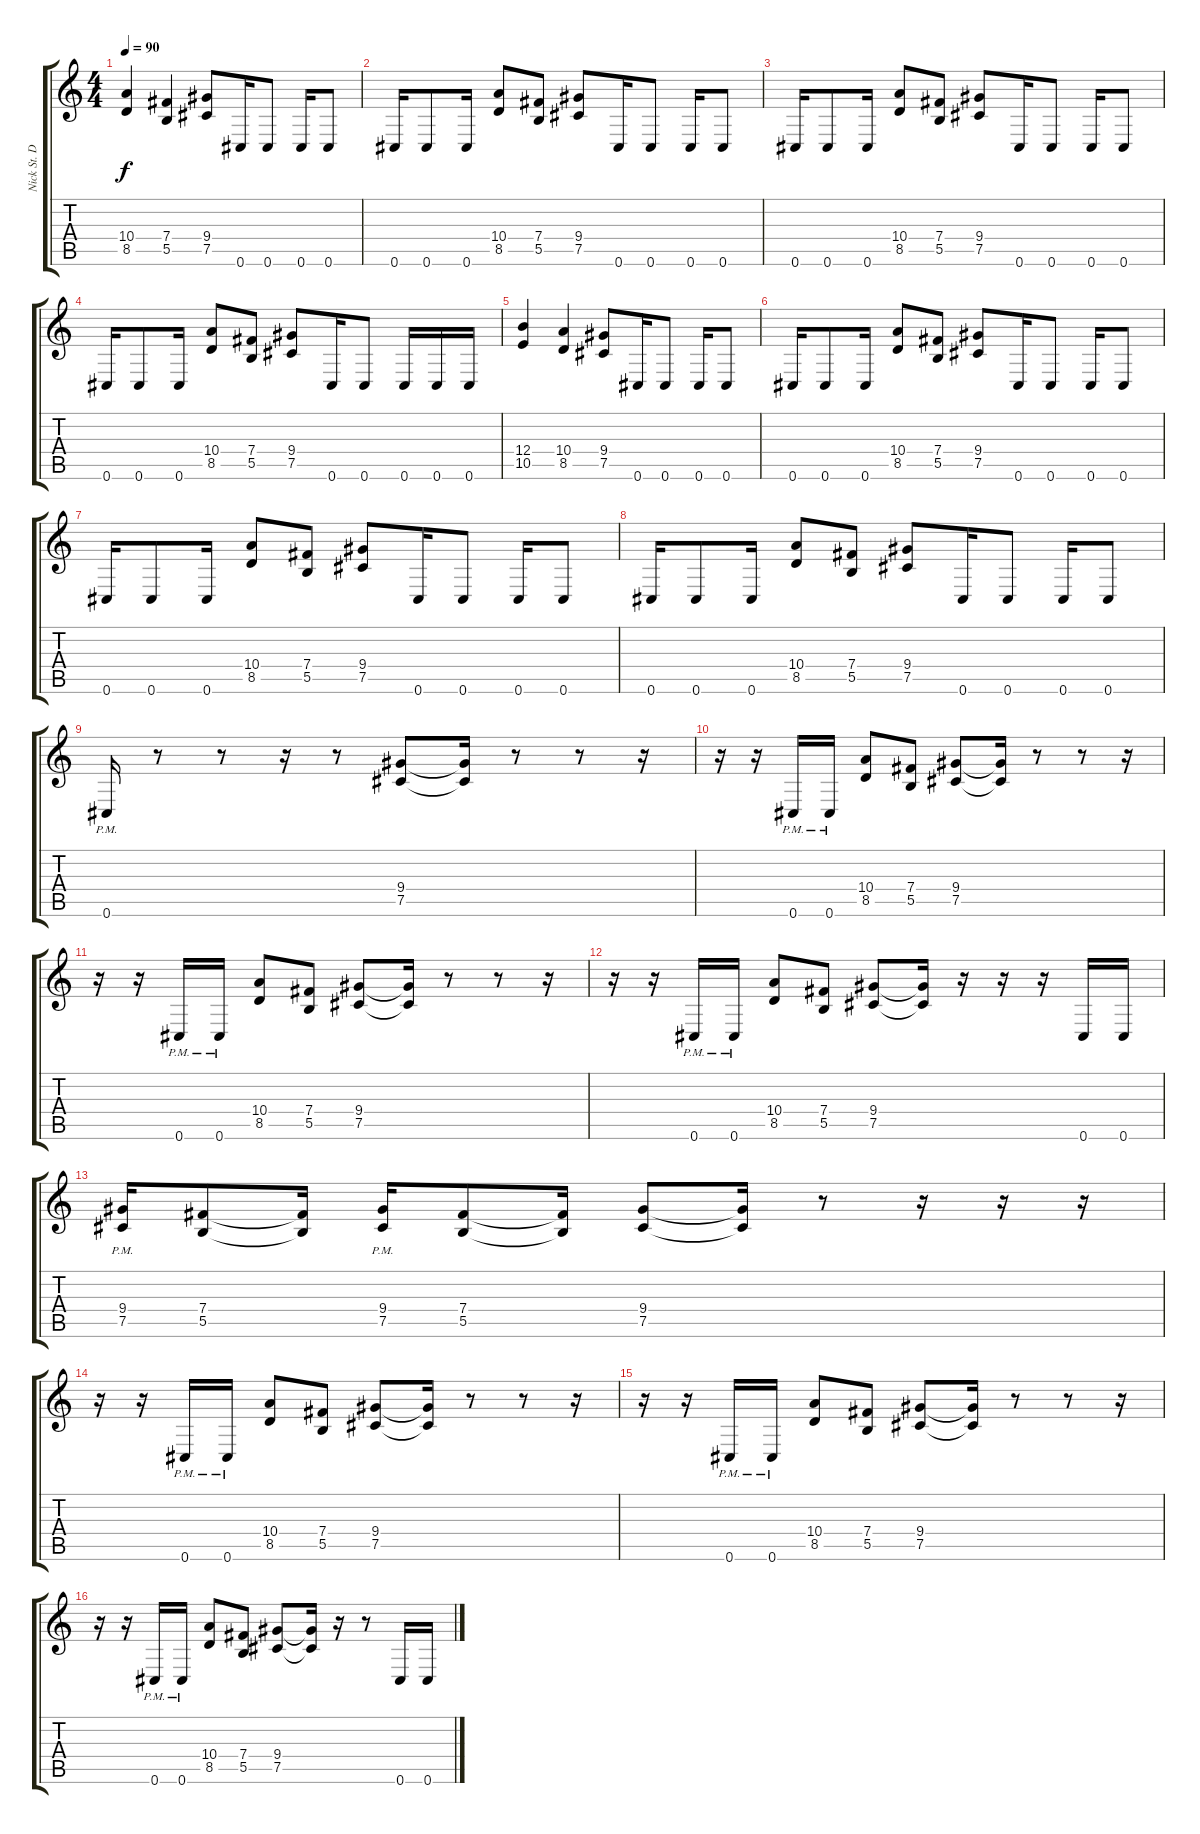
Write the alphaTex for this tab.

\track ("Nick St. Denis" "Nick St. D") {instrument distortionguitar}
\staff {score tabs}
\tuning (Db4 Ab3 E3 B2 Gb2 Db2) {hide}
\ts (4 4)
\tempo 90
\clef g2
\ks c
(10.4 8.5).4{dy f instrument distortionguitar} (7.4 5.5).4 (9.4 7.5).8 0.6.16 0.6.8 0.6.16 0.6.8 |
0.6.16 0.6.8 0.6.16 (10.4 8.5).8 (7.4 5.5).8 (9.4 7.5).8 0.6.16 0.6.8 0.6.16 0.6.8 |
0.6.16 0.6.8 0.6.16 (10.4 8.5).8 (7.4 5.5).8 (9.4 7.5).8 0.6.16 0.6.8 0.6.16 0.6.8 |
0.6.16 0.6.8 0.6.16 (10.4 8.5).8 (7.4 5.5).8 (9.4 7.5).8 0.6.16 0.6.8 0.6.16 0.6.16 0.6.16 |
(12.4 10.5).4 (10.4 8.5).4 (9.4 7.5).8 0.6.16 0.6.8 0.6.16 0.6.8 |
0.6.16 0.6.8 0.6.16 (10.4 8.5).8 (7.4 5.5).8 (9.4 7.5).8 0.6.16 0.6.8 0.6.16 0.6.8 |
0.6.16 0.6.8 0.6.16 (10.4 8.5).8 (7.4 5.5).8 (9.4 7.5).8 0.6.16 0.6.8 0.6.16 0.6.8 |
0.6.16 0.6.8 0.6.16 (10.4 8.5).8 (7.4 5.5).8 (9.4 7.5).8 0.6.16 0.6.8 0.6.16 0.6.8 |
0.6{pm}.16 r.8 r.8 r.16 r.8 (9.4 7.5).8 (9.4{t} 7.5{t}).16 r.8 r.8 r.16 |
r.16 r.16 0.6{pm}.16 0.6{pm}.16 (10.4 8.5).8 (7.4 5.5).8 (9.4 7.5).8 (9.4{t} 7.5{t}).16 r.8 r.8 r.16 |
r.16 r.16 0.6{pm}.16 0.6{pm}.16 (10.4 8.5).8 (7.4 5.5).8 (9.4 7.5).8 (9.4{t} 7.5{t}).16 r.8 r.8 r.16 |
r.16 r.16 0.6{pm}.16 0.6{pm}.16 (10.4 8.5).8 (7.4 5.5).8 (9.4 7.5).8 (9.4{t} 7.5{t}).16 r.16 r.16 r.16 0.6.16 0.6.16 |
(9.4{pm} 7.5{pm}).16 (7.4 5.5).8 (7.4{t} 5.5{t}).16 (9.4{pm} 7.5{pm}).16 (7.4 5.5).8 (7.4{t} 5.5{t}).16 (9.4 7.5).8 (9.4{t} 7.5{t}).16 r.8 r.16 r.16 r.16 |
r.16 r.16 0.6{pm}.16 0.6{pm}.16 (10.4 8.5).8 (7.4 5.5).8 (9.4 7.5).8 (9.4{t} 7.5{t}).16 r.8 r.8 r.16 |
r.16 r.16 0.6{pm}.16 0.6{pm}.16 (10.4 8.5).8 (7.4 5.5).8 (9.4 7.5).8 (9.4{t} 7.5{t}).16 r.8 r.8 r.16 |
r.16 r.16 0.6{pm}.16 0.6{pm}.16 (10.4 8.5).8 (7.4 5.5).8 (9.4 7.5).8 (9.4{t} 7.5{t}).16 r.16 r.8 0.6.16 0.6.16
